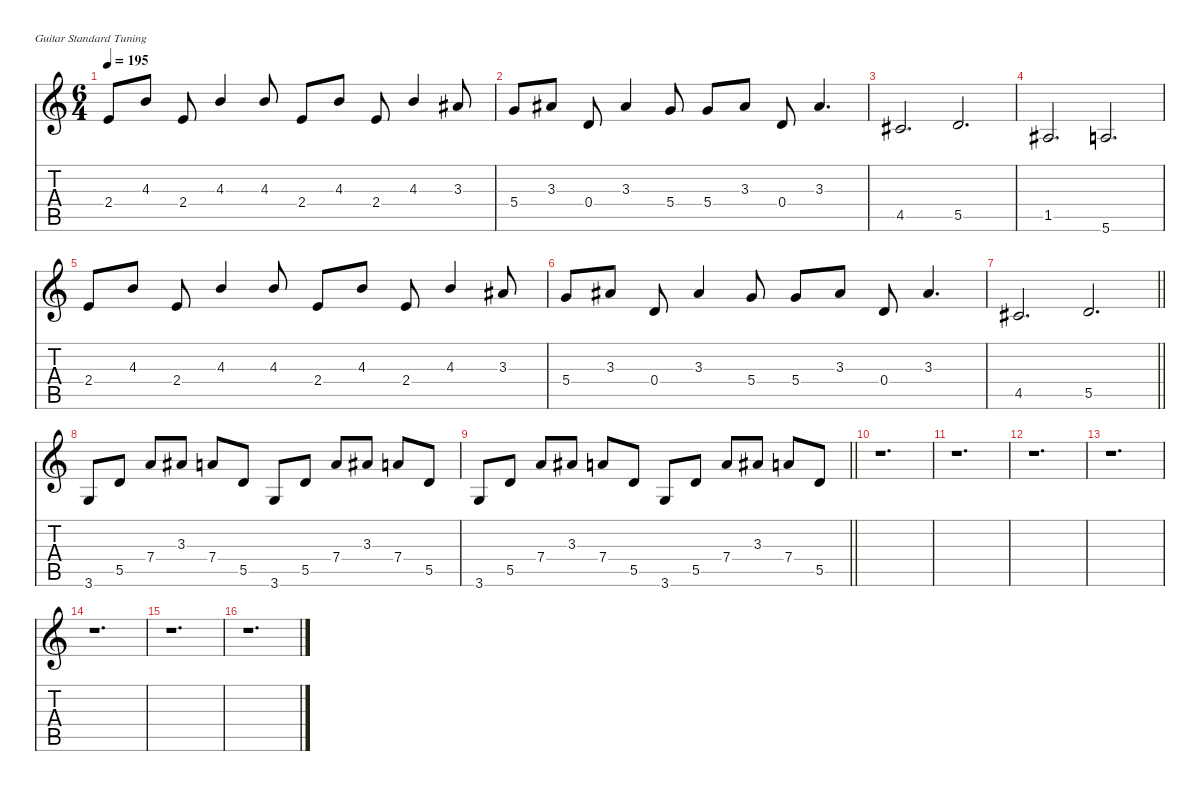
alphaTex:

\defaultSystemsLayout 4
\hideDynamics
\bracketExtendMode nobrackets
\singleTrackTrackNamePolicy hidden
\multiTrackTrackNamePolicy hidden
\firstSystemTrackNameMode fullname
\firstSystemTrackNameOrientation horizontal
\otherSystemsTrackNameOrientation horizontal
\track ("Guitar 2" "dist.guit.") {defaultSystemsLayout 4 instrument distortionguitar}
\staff {score tabs}
\tuning (E4 B3 G3 D3 A2 E2)
\ts (6 4)
\tempo 195
\clef g2
\ks c
2.4.8{dy f beam Up} 4.3.8{beam Up} 2.4.8{beam Up} 4.3.4{beam Up} 4.3.8{beam Up} 2.4.8{beam Up} 4.3.8{beam Up} 2.4.8{beam Up} 4.3.4{beam Up} 3.3{acc #}.8{beam Up} |
5.4.8{beam Up} 3.3{acc #}.8{beam Up} 0.4.8{beam Up} 3.3{acc #}.4{beam Up} 5.4.8{beam Up} 5.4.8{beam Up} 3.3{acc #}.8{beam Up} 0.4.8{beam Up} 3.3{acc #}.4{d beam Up} |
4.5{acc #}.2{d beam Up} 5.5.2{d beam Up} |
1.5{acc #}.2{d beam Up} 5.6.2{d beam Up} |
2.4.8{beam Up} 4.3.8{beam Up} 2.4.8{beam Up} 4.3.4{beam Up} 4.3.8{beam Up} 2.4.8{beam Up} 4.3.8{beam Up} 2.4.8{beam Up} 4.3.4{beam Up} 3.3{acc #}.8{beam Up} |
5.4.8{beam Up} 3.3{acc #}.8{beam Up} 0.4.8{beam Up} 3.3{acc #}.4{beam Up} 5.4.8{beam Up} 5.4.8{beam Up} 3.3{acc #}.8{beam Up} 0.4.8{beam Up} 3.3{acc #}.4{d beam Up} |
\barLineRight lightlight
4.5{acc #}.2{d beam Up} 5.5.2{d beam Up} |
3.6.8{instrument acousticguitarsteel beam Up} 5.5.8{beam Up} 7.4.8{beam Up} 3.3{acc #}.8{beam Up} 7.4.8{beam Up} 5.5.8{beam Up} 3.6.8{beam Up} 5.5.8{beam Up} 7.4.8{beam Up} 3.3{acc #}.8{beam Up} 7.4.8{beam Up} 5.5.8{beam Up} |
\barLineRight lightlight
3.6.8{beam Up} 5.5.8{beam Up} 7.4.8{beam Up} 3.3{acc #}.8{beam Up} 7.4.8{beam Up} 5.5.8{beam Up} 3.6.8{beam Up} 5.5.8{beam Up} 7.4.8{beam Up} 3.3{acc #}.8{beam Up} 7.4.8{beam Up} 5.5.8{beam Up} |
r.1{d beam Down} |
r.1{d beam Down} |
r.1{d beam Down} |
r.1{d beam Down} |
r.1{d beam Down} |
r.1{d beam Down} |
r.1{d beam Down}
